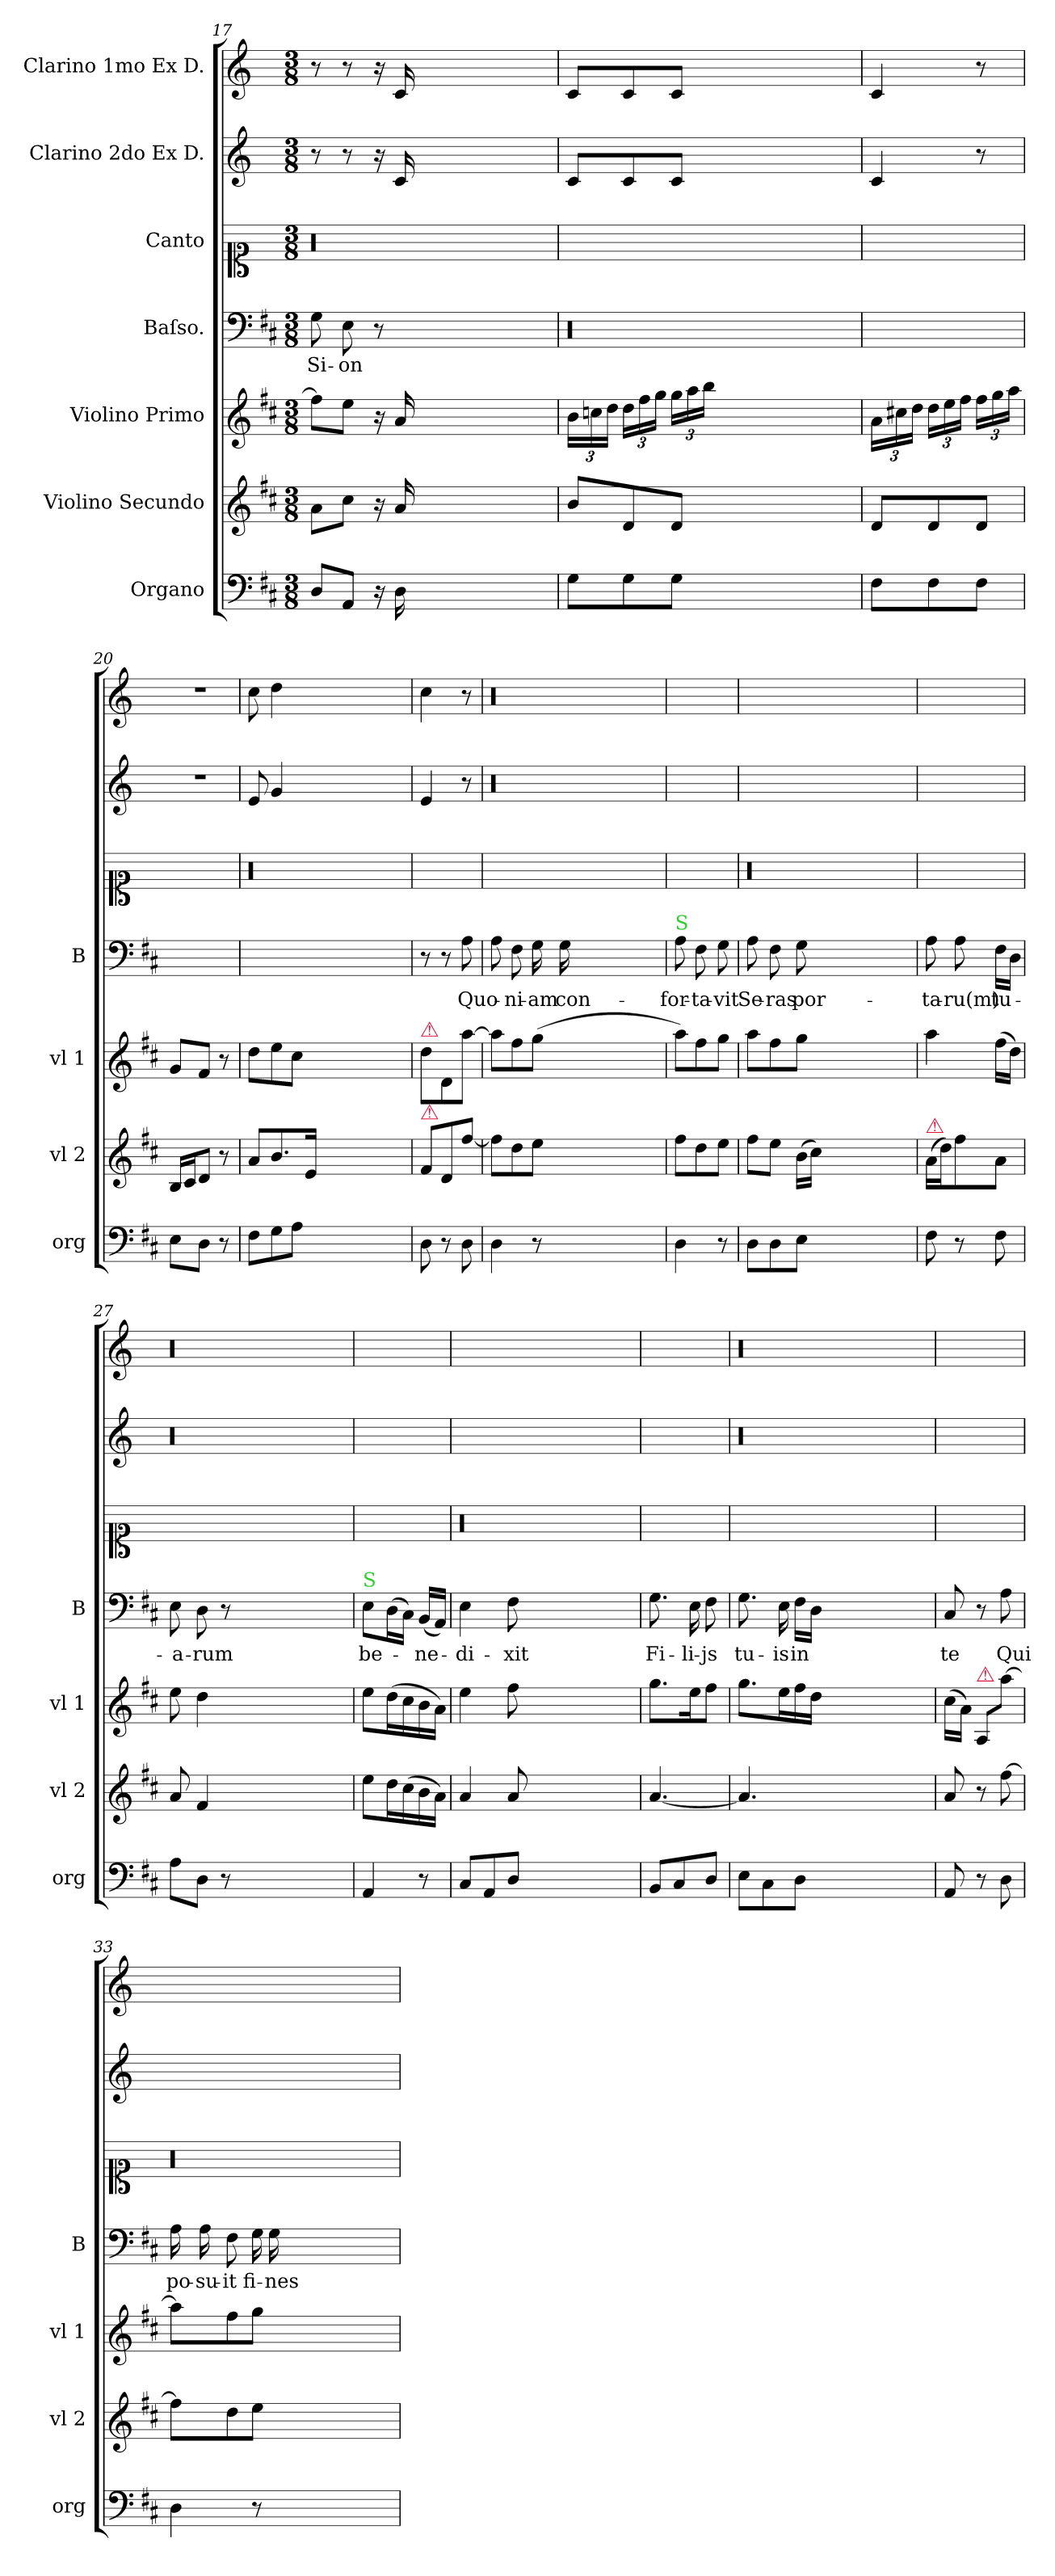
**kern	**kern	**kern	**kern	**text	**kern	**kern	**kern
*part7	*part6	*part5	*part4	*part4	*part3	*part2	*part1
*staff7	*staff6	*staff5	*staff4	*staff4	*staff3	*staff2	*staff1
*I"Organo	*I"Violino Secundo	*I"Violino Primo	*I"Baſso.	*	*I"Canto	*I"Clarino 2do Ex D.	*I"Clarino 1mo Ex D.
*I'org	*I'vl 2	*I'vl 1	*I'B	*	*	*	*
*clefF4	*clefG2	*clefG2	*clefF4	*	*clefC1	*clefG2	*clefG2
*	*	*	*	*	*	*ITrd-1c-2	*ITrd-1c-2
*k[f#c#]	*k[f#c#]	*k[f#c#]	*k[f#c#]	*	*	*k[f#c#]	*k[f#c#]
*M3/8	*M3/8	*M3/8	*M3/8	*	*M3/8	*M3/8	*M3/8
=17	=17	=17	=17	=17	=17	=17	=17
!	!	!	!	!	!LO:N:vis=00	!	!
8D/L	8a\L	8ff#\L]	8G\	Si-	1.r	8r	8r
8AA/J	8cc#\J	8ee\J	8E\	-on	.	8r	8r
16r	16r	16r	8r	.	.	16r	16r
16D\	16a/	16a/	.	.	.	16d/	16d/
1ryy	1ryy	1ryy	1ryy	.	.	1ryy	1ryy
8ryy	8ryy	8ryy	8ryy	.	.	8ryy	8ryy
=18	=18	=18	=18	=18	=18	=18	=18
!	!	!	!LO:N:vis=00	!	!	!	!
8G\L	8b/L	24b\LL	1.r	.	1.ryy	8d/L	8d/L
.	.	24ccn\	.	.	.	.	.
.	.	24dd\JJ	.	.	.	.	.
8G\	8d/	24dd\LL	.	.	.	8d/	8d/
.	.	24ff#\	.	.	.	.	.
.	.	24gg\JJ	.	.	.	.	.
8G\J	8d/J	24gg\LL	.	.	.	8d/J	8d/J
.	.	24aa\	.	.	.	.	.
.	.	24bb\JJ	.	.	.	.	.
1ryy	1ryy	1ryy	.	.	.	1ryy	1ryy
8ryy	8ryy	8ryy	.	.	.	8ryy	8ryy
=19	=19	=19	=19	=19	=19	=19	=19
8F#\L	8d/L	24a\LL	4.ryy	.	4.ryy	4d/	4d/
.	.	24cc#X\	.	.	.	.	.
.	.	24dd\JJ	.	.	.	.	.
8F#\	8d/	24dd\LL	.	.	.	.	.
.	.	24ee\	.	.	.	.	.
.	.	24ff#\JJ	.	.	.	.	.
8F#\J	8d/J	24ff#\LL	.	.	.	8r	8r
.	.	24gg\	.	.	.	.	.
.	.	24aa\JJ	.	.	.	.	.
=20	=20	=20	=20	=20	=20	=20	=20
8E\L	16B/LL	8g/L	4.ryy	.	4.ryy	4.r	4.r
.	16c#/J	.	.	.	.	.	.
8D\J	8d/J	8f#/J	.	.	.	.	.
8r	8r	8r	.	.	.	.	.
=21	=21	=21	=21	=21	=21	=21	=21
!	!	!	!	!	!LO:N:vis=00	!	!
8F#\L	8a/L	8dd\L	1.ryy	.	1.r	8f#/	8dd\
8G\	8.b/	8ee\	.	.	.	4a/	4ee\
8A\J	.	8cc#\J	.	.	.	.	.
.	16e/Jk	.	.	.	.	.	.
1ryy	1ryy	1ryy	.	.	.	1ryy	1ryy
8ryy	8ryy	8ryy	.	.	.	8ryy	8ryy
=22	=22	=22	=22	=22	=22	=22	=22
!	!	!LO:TX:a:color=crimson:t=⚠	!	!	!	!	!
!	!LO:TX:a:color=crimson:t=⚠	!	!	!	!	!	!
8D\	8f#/L	8dd\L	8r	.	4.ryy	4f#/	4dd\
8r	8d/	8d/	8r	.	.	.	.
8D\	[8ff#\J	[8aa\J	8A\	Quo-	.	8r	8r
=23	=23	=23	=23	=23	=23	=23	=23
!	!	!	!	!	!	!LO:N:vis=00	!LO:N:vis=00
4D\	8ff#\L]	8aa\L]	8A\	.	1.ryy	1.r	1.r
.	8dd\	8ff#\	8F#\	-ni-	.	.	.
8r	8ee\J	(8gg\J	16G\	-am	.	.	.
.	.	.	16G\	con-	.	.	.
1ryy	1ryy	1ryy	1ryy	.	.	.	.
8ryy	8ryy	8ryy	8ryy	.	.	.	.
=24	=24	=24	=24	=24	=24	=24	=24
!	!	!	!LO:TX:a:color=limegreen:t=S	!	!	!	!
4D\	8ff#\L	8aa\L)	8A\	-for-	4.ryy	4.ryy	4.ryy
.	8dd\	8ff#\	8F#\	-ta-	.	.	.
8r	8ee\J	8gg\J	8G\	-vit	.	.	.
=25	=25	=25	=25	=25	=25	=25	=25
!	!	!	!	!	!LO:N:vis=00	!	!
8D\L	8ff#\L	8aa\L	8A\	Se-	1.r	1.ryy	1.ryy
8D\	8ee\J	8ff#\	8F#\	-ras	.	.	.
8E\J	(16b\LL	8gg\J	8G\	por-	.	.	.
.	16cc#\JJ)	.	.	.	.	.	.
1ryy	1ryy	1ryy	1ryy	.	.	.	.
8ryy	8ryy	8ryy	8ryy	.	.	.	.
=26	=26	=26	=26	=26	=26	=26	=26
!	!LO:TX:a:color=crimson:t=⚠	!	!	!	!	!	!
8F#\	(16a\LL	4aa\	8A\	-ta-	4.ryy	4.ryy	4.ryy
.	16dd\J)	.	.	.	.	.	.
8r	8ff#\	.	8A\	-ru(m)	.	.	.
8F#\	8a/J	(16ff#\LL	16F#\LL	tu-	.	.	.
.	.	16dd\JJ)	16D\JJ	.	.	.	.
=27	=27	=27	=27	=27	=27	=27	=27
!	!	!	!	!	!	!LO:N:vis=00	!LO:N:vis=00
8A\L	8a/	8ee\	8E\	-a-	1.ryy	1.r	1.r
8D\J	4f#/	4dd\	8D\	-rum	.	.	.
8r	.	.	8r	.	.	.	.
1ryy	1ryy	1ryy	1ryy	.	.	.	.
8ryy	8ryy	8ryy	8ryy	.	.	.	.
=28	=28	=28	=28	=28	=28	=28	=28
!	!	!	!LO:TX:a:color=limegreen:t=S	!	!	!	!
4AA/	8ee\L	8ee\L	8E\L	be-	4.ryy	4.ryy	4.ryy
.	16dd\L	(16dd\L	(16D\L	.	.	.	.
.	(16cc#\	16cc#\	16C#\JJ)	.	.	.	.
8r	16b\	16b\	(16BB/LL	-ne-	.	.	.
.	16a\JJ)	16a\JJ)	16AA/JJ)	.	.	.	.
=29	=29	=29	=29	=29	=29	=29	=29
!	!	!	!	!	!LO:N:vis=00	!	!
8C#/L	4a/	4ee\	4E\	-di-	1.r	1.ryy	1.ryy
8AA/	.	.	.	.	.	.	.
8D/J	8a/	8ff#\	8F#\	-xit	.	.	.
1ryy	1ryy	1ryy	1ryy	.	.	.	.
8ryy	8ryy	8ryy	8ryy	.	.	.	.
=30	=30	=30	=30	=30	=30	=30	=30
8BB/L	[4.a/	8.gg\L	8.G\	Fi-	4.ryy	4.ryy	4.ryy
8C#/	.	.	.	.	.	.	.
.	.	16ee\K	16E\	-li-	.	.	.
8D/J	.	8ff#\J	8F#\	-js	.	.	.
=31	=31	=31	=31	=31	=31	=31	=31
!	!	!	!	!	!	!LO:N:vis=00	!LO:N:vis=00
8E\L	4.a/]	8.gg\L	8.G\	tu-	1.ryy	1.r	1.r
8C#\	.	.	.	.	.	.	.
.	.	16ee\L	16E\	-is	.	.	.
8D\J	.	16ff#\	16F#\LL	in	.	.	.
.	.	16dd\JJ	16D\JJ	.	.	.	.
1ryy	1ryy	1ryy	1ryy	.	.	.	.
8ryy	8ryy	8ryy	8ryy	.	.	.	.
=32	=32	=32	=32	=32	=32	=32	=32
8AA/	8a/	(16cc#\LL	8C#/	te	4.ryy	4.ryy	4.ryy
.	.	16a\JJ)	.	.	.	.	.
!	!	!LO:TX:a:color=crimson:t=⚠	!	!	!	!	!
8r	8r	8A/L	8r	.	.	.	.
8D\	[8ff#\	[8aa\J	8A\	Qui	.	.	.
=33	=33	=33	=33	=33	=33	=33	=33
!	!	!	!	!	!LO:N:vis=00	!	!
4D\	8ff#\L]	8aa\L]	16A\	po-	1.r	1.ryy	1.ryy
.	.	.	16A\	-su-	.	.	.
.	8dd\	8ff#\	8F#\	-it	.	.	.
8r	8ee\J	8gg\J	16G\	fi-	.	.	.
.	.	.	16G\	-nes	.	.	.
1ryy	1ryy	1ryy	1ryy	.	.	.	.
8ryy	8ryy	8ryy	8ryy	.	.	.	.
=	=	=	=	=	=	=	=
*-	*-	*-	*-	*-	*-	*-	*-
